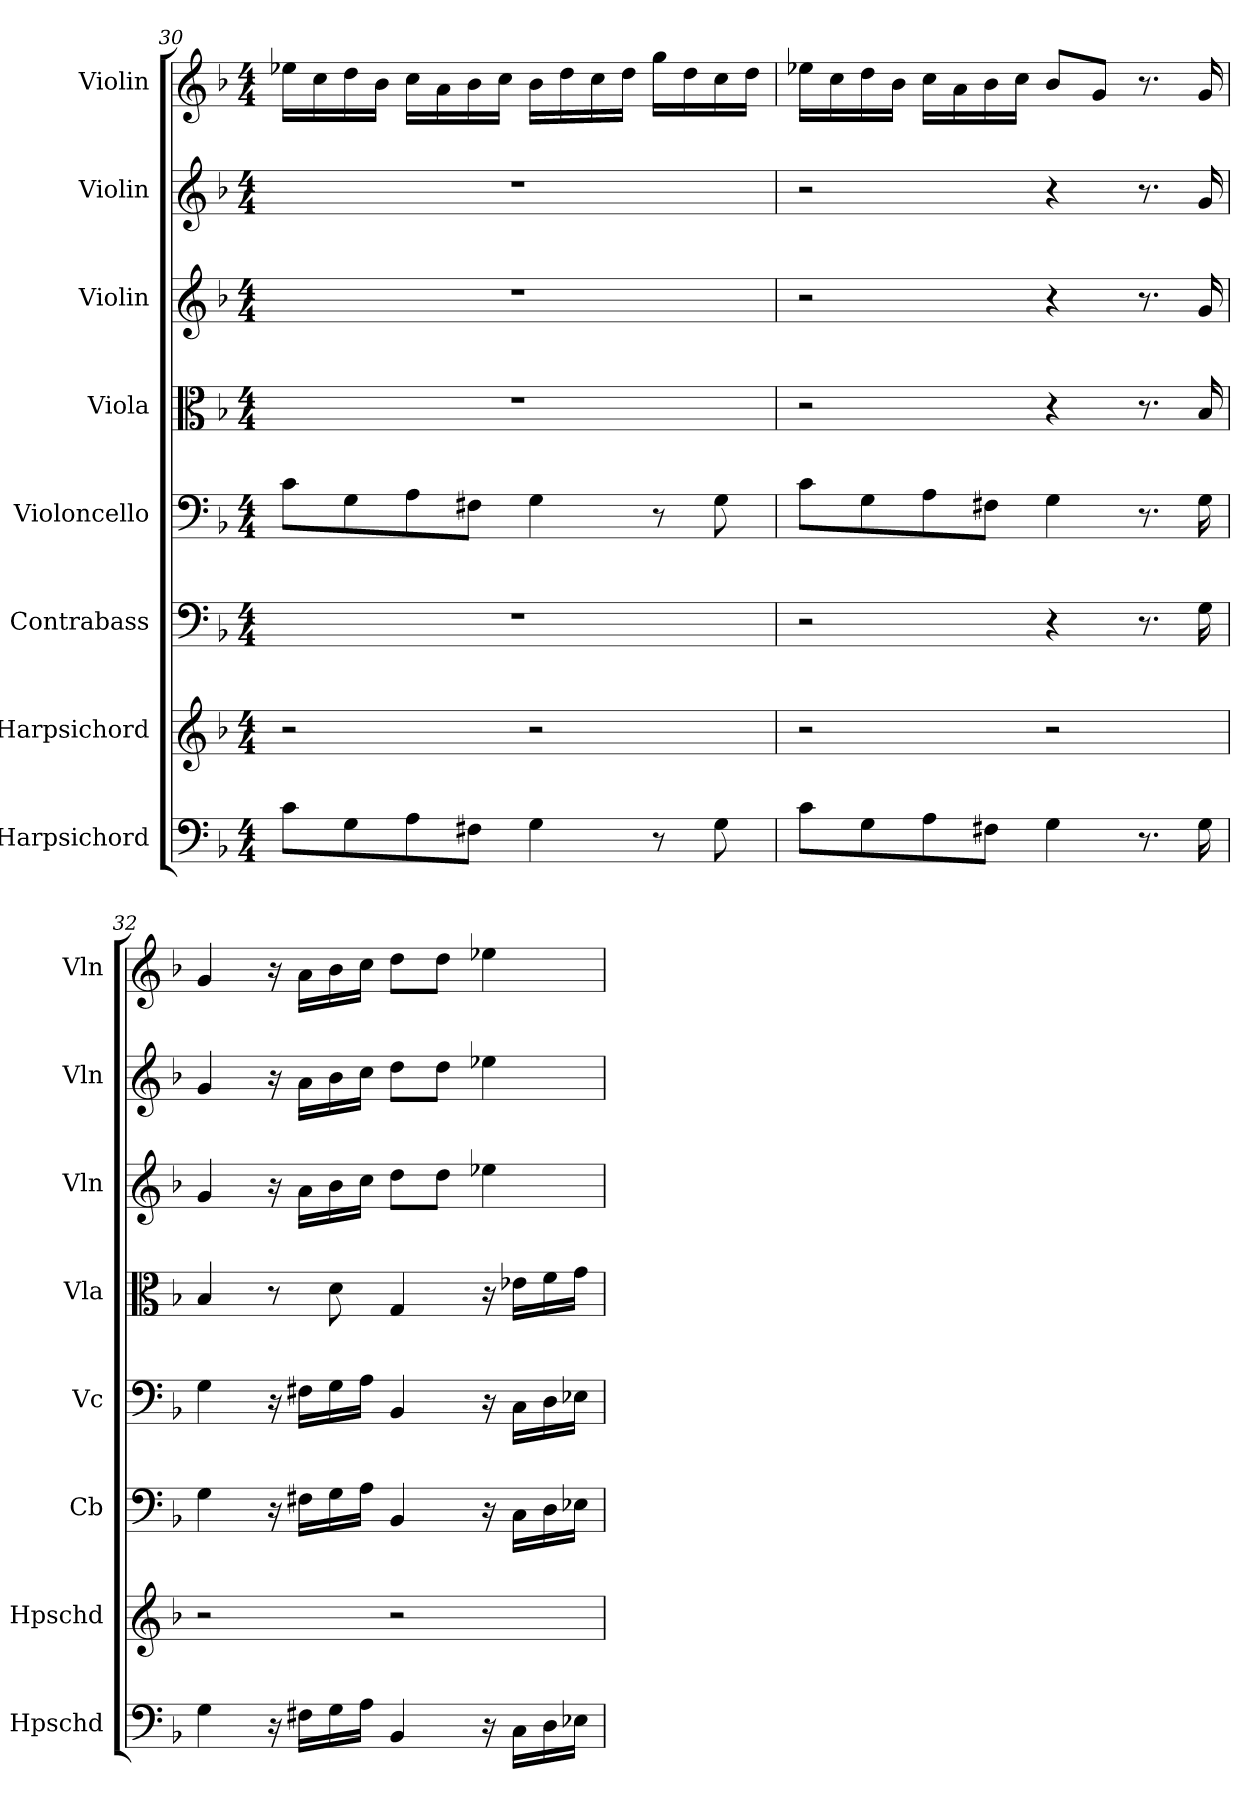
**kern	**kern	**kern	**kern	**kern	**kern	**kern	**kern
*part8	*part7	*part6	*part5	*part4	*part3	*part2	*part1
*staff8	*staff7	*staff6	*staff5	*staff4	*staff3	*staff2	*staff1
*I"Harpsichord	*I"Harpsichord	*I"Contrabass	*I"Violoncello	*I"Viola	*I"Violin	*I"Violin	*I"Violin
*I'Hpschd	*I'Hpschd	*I'Cb	*I'Vc	*I'Vla	*I'Vln	*I'Vln	*I'Vln
*clefF4	*clefG2	*clefF4	*clefF4	*clefC3	*clefG2	*clefG2	*clefG2
*k[b-]	*k[b-]	*k[b-]	*k[b-]	*k[b-]	*k[b-]	*k[b-]	*k[b-]
*M4/4	*M4/4	*M4/4	*M4/4	*M4/4	*M4/4	*M4/4	*M4/4
=30	=30	=30	=30	=30	=30	=30	=30
8c\L	2r	1r	8c\L	1r	1r	1r	16ee-X\LL
.	.	.	.	.	.	.	16cc\
8G\	.	.	8G\	.	.	.	16dd\
.	.	.	.	.	.	.	16b-\JJ
8A\	.	.	8A\	.	.	.	16cc\LL
.	.	.	.	.	.	.	16a\
8F#X\J	.	.	8F#X\J	.	.	.	16b-\
.	.	.	.	.	.	.	16cc\JJ
4G\	2r	.	4G\	.	.	.	16b-\LL
.	.	.	.	.	.	.	16dd\
.	.	.	.	.	.	.	16cc\
.	.	.	.	.	.	.	16dd\JJ
8r	.	.	8r	.	.	.	16gg\LL
.	.	.	.	.	.	.	16dd\
8G\	.	.	8G\	.	.	.	16cc\
.	.	.	.	.	.	.	16dd\JJ
=31	=31	=31	=31	=31	=31	=31	=31
8c\L	2r	2r	8c\L	2r	2r	2r	16ee-X\LL
.	.	.	.	.	.	.	16cc\
8G\	.	.	8G\	.	.	.	16dd\
.	.	.	.	.	.	.	16b-\JJ
8A\	.	.	8A\	.	.	.	16cc\LL
.	.	.	.	.	.	.	16a\
8F#X\J	.	.	8F#X\J	.	.	.	16b-\
.	.	.	.	.	.	.	16cc\JJ
4G\	2r	4r	4G\	4r	4r	4r	8b-/L
.	.	.	.	.	.	.	8g/J
8.r	.	8.r	8.r	8.r	8.r	8.r	8.r
16G\	.	16G\	16G\	16B-/	16g/	16g/	16g/
=32	=32	=32	=32	=32	=32	=32	=32
4G\	2r	4G\	4G\	4B-/	4g/	4g/	4g/
16r	.	16r	16r	8r	16r	16r	16r
16F#X\LL	.	16F#X\LL	16F#X\LL	.	16a\LL	16a\LL	16a\LL
16G\	.	16G\	16G\	8d\	16b-\	16b-\	16b-\
16A\JJ	.	16A\JJ	16A\JJ	.	16cc\JJ	16cc\JJ	16cc\JJ
4BB-/	2r	4BB-/	4BB-/	4G/	8dd\L	8dd\L	8dd\L
.	.	.	.	.	8dd\J	8dd\J	8dd\J
16r	.	16r	16r	16r	4ee-X\	4ee-X\	4ee-X\
16C\LL	.	16C\LL	16C\LL	16e-X\LL	.	.	.
16D\	.	16D\	16D\	16f\	.	.	.
16E-X\JJ	.	16E-X\JJ	16E-X\JJ	16g\JJ	.	.	.
=	=	=	=	=	=	=	=
*-	*-	*-	*-	*-	*-	*-	*-
